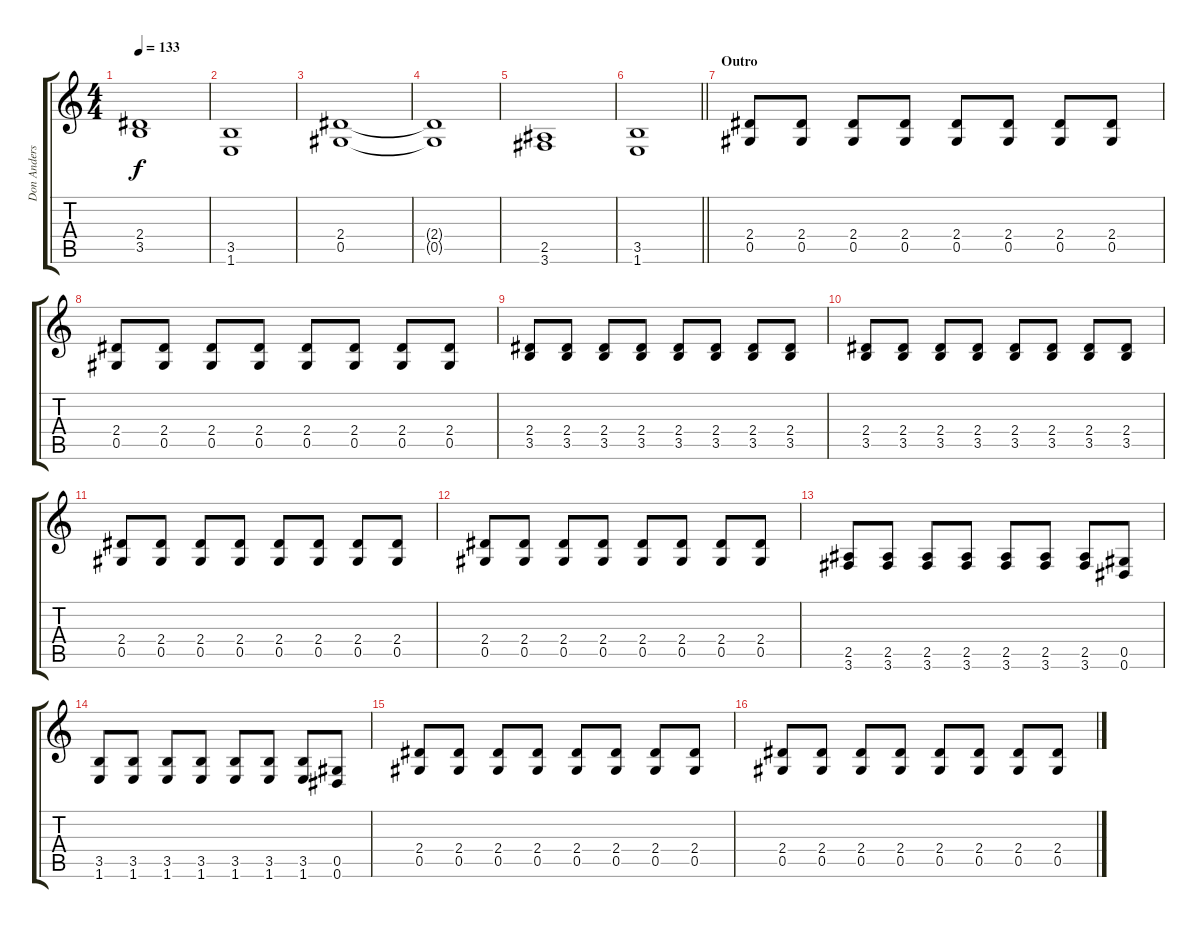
\track ("Don Anderson" "Don Anders") {instrument distortionguitar}
\staff {score tabs}
\tuning (Eb4 Bb3 Gb3 Db3 Ab2 Eb2) {hide}
\ts (4 4)
\tempo 133
\clef g2
\ks c
(2.4 3.5).1{dy f} |
(3.5 1.6).1 |
(2.4 0.5).1 |
(2.4{t} 0.5{t}).1 |
(2.5 3.6).1 |
\barLineRight lightlight
(3.5 1.6).1 |
\section ("" "Outro")
(2.4 0.5).8 (2.4 0.5).8 (2.4 0.5).8 (2.4 0.5).8 (2.4 0.5).8 (2.4 0.5).8 (2.4 0.5).8 (2.4 0.5).8 |
(2.4 0.5).8 (2.4 0.5).8 (2.4 0.5).8 (2.4 0.5).8 (2.4 0.5).8 (2.4 0.5).8 (2.4 0.5).8 (2.4 0.5).8 |
(2.4 3.5).8 (2.4 3.5).8 (2.4 3.5).8 (2.4 3.5).8 (2.4 3.5).8 (2.4 3.5).8 (2.4 3.5).8 (2.4 3.5).8 |
(2.4 3.5).8 (2.4 3.5).8 (2.4 3.5).8 (2.4 3.5).8 (2.4 3.5).8 (2.4 3.5).8 (2.4 3.5).8 (2.4 3.5).8 |
(2.4 0.5).8 (2.4 0.5).8 (2.4 0.5).8 (2.4 0.5).8 (2.4 0.5).8 (2.4 0.5).8 (2.4 0.5).8 (2.4 0.5).8 |
(2.4 0.5).8 (2.4 0.5).8 (2.4 0.5).8 (2.4 0.5).8 (2.4 0.5).8 (2.4 0.5).8 (2.4 0.5).8 (2.4 0.5).8 |
(2.5 3.6).8 (2.5 3.6).8 (2.5 3.6).8 (2.5 3.6).8 (2.5 3.6).8 (2.5 3.6).8 (2.5 3.6).8 (0.5 0.6).8 |
(3.5 1.6).8 (3.5 1.6).8 (3.5 1.6).8 (3.5 1.6).8 (3.5 1.6).8 (3.5 1.6).8 (3.5 1.6).8 (0.5 0.6).8 |
(2.4 0.5).8 (2.4 0.5).8 (2.4 0.5).8 (2.4 0.5).8 (2.4 0.5).8 (2.4 0.5).8 (2.4 0.5).8 (2.4 0.5).8 |
(2.4 0.5).8 (2.4 0.5).8 (2.4 0.5).8 (2.4 0.5).8 (2.4 0.5).8 (2.4 0.5).8 (2.4 0.5).8 (2.4 0.5).8
